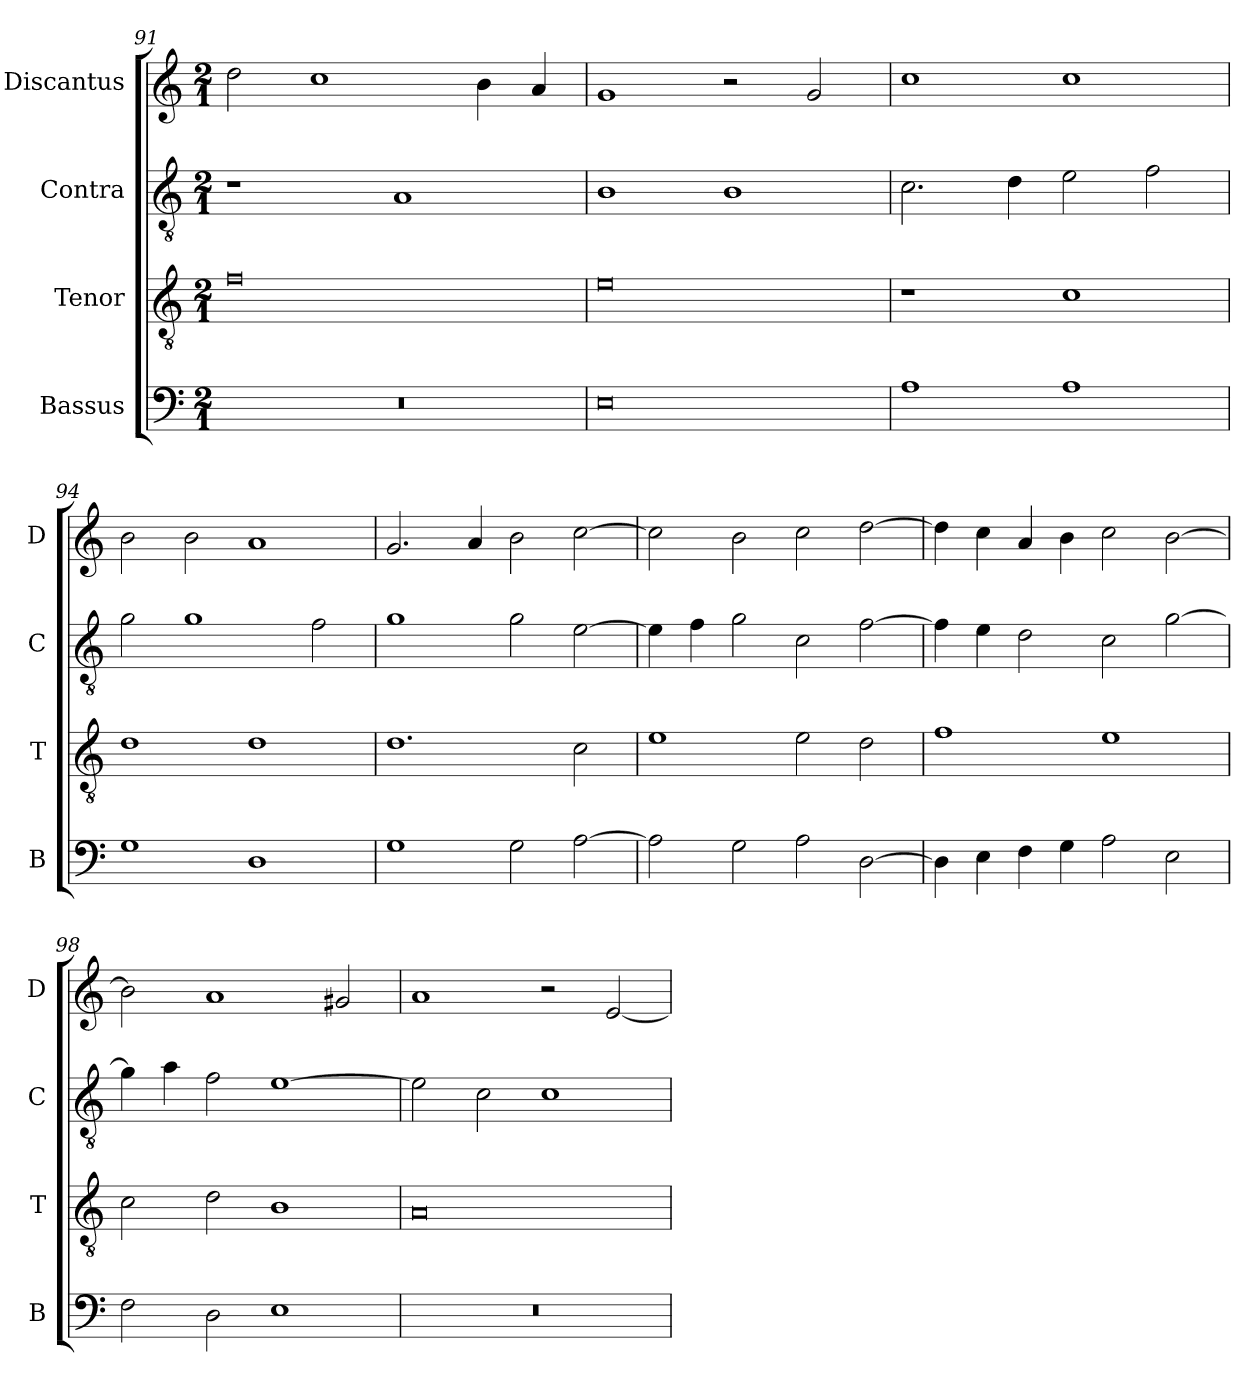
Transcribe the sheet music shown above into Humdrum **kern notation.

**kern	**kern	**kern	**kern
*part4	*part3	*part2	*part1
*staff4	*staff3	*staff2	*staff1
*I"Bassus	*I"Tenor	*I"Contra	*I"Discantus
*I'B	*I'T	*I'C	*I'D
*clefF4	*clefGv2	*clefGv2	*clefG2
*k[]	*k[]	*k[]	*k[]
*M2/1	*M2/1	*M2/1	*M2/1
=91	=91	=91	=91
0r	0f	1r	2dd\
.	.	.	1cc
.	.	1A	.
.	.	.	4b\
.	.	.	4a/
=92	=92	=92	=92
0E	0e	1B	1g
.	.	1B	2r
.	.	.	2g/
=93	=93	=93	=93
1A	1r	2.c\	1cc
.	.	4d\	.
1A	1c	2e\	1cc
.	.	2f\	.
=94	=94	=94	=94
1G	1d	2g\	2b\
.	.	1g	2b\
1D	1d	.	1a
.	.	2f\	.
=95	=95	=95	=95
1G	1.d	1g	2.g/
.	.	.	4a/
2G\	.	2g\	2b\
[2A\	2c\	[2e\	[2cc\
=96	=96	=96	=96
2A\]	1e	4e\]	2cc\]
.	.	4f\	.
2G\	.	2g\	2b\
2A\	2e\	2c\	2cc\
[2D\	2d\	[2f\	[2dd\
=97	=97	=97	=97
4D\]	1f	4f\]	4dd\]
4E\	.	4e\	4cc\
4F\	.	2d\	4a/
4G\	.	.	4b\
2A\	1e	2c\	2cc\
2E\	.	[2g\	[2b\
=98	=98	=98	=98
2F\	2c\	4g\]	2b\]
.	.	4a\	.
2D\	2d\	2f\	1a
1E	1B	[1e	.
.	.	.	2g#X/
=99	=99	=99	=99
0r	0A	2e\]	1a
.	.	2c\	.
.	.	1c	2r
.	.	.	[2e/
=	=	=	=
*-	*-	*-	*-
